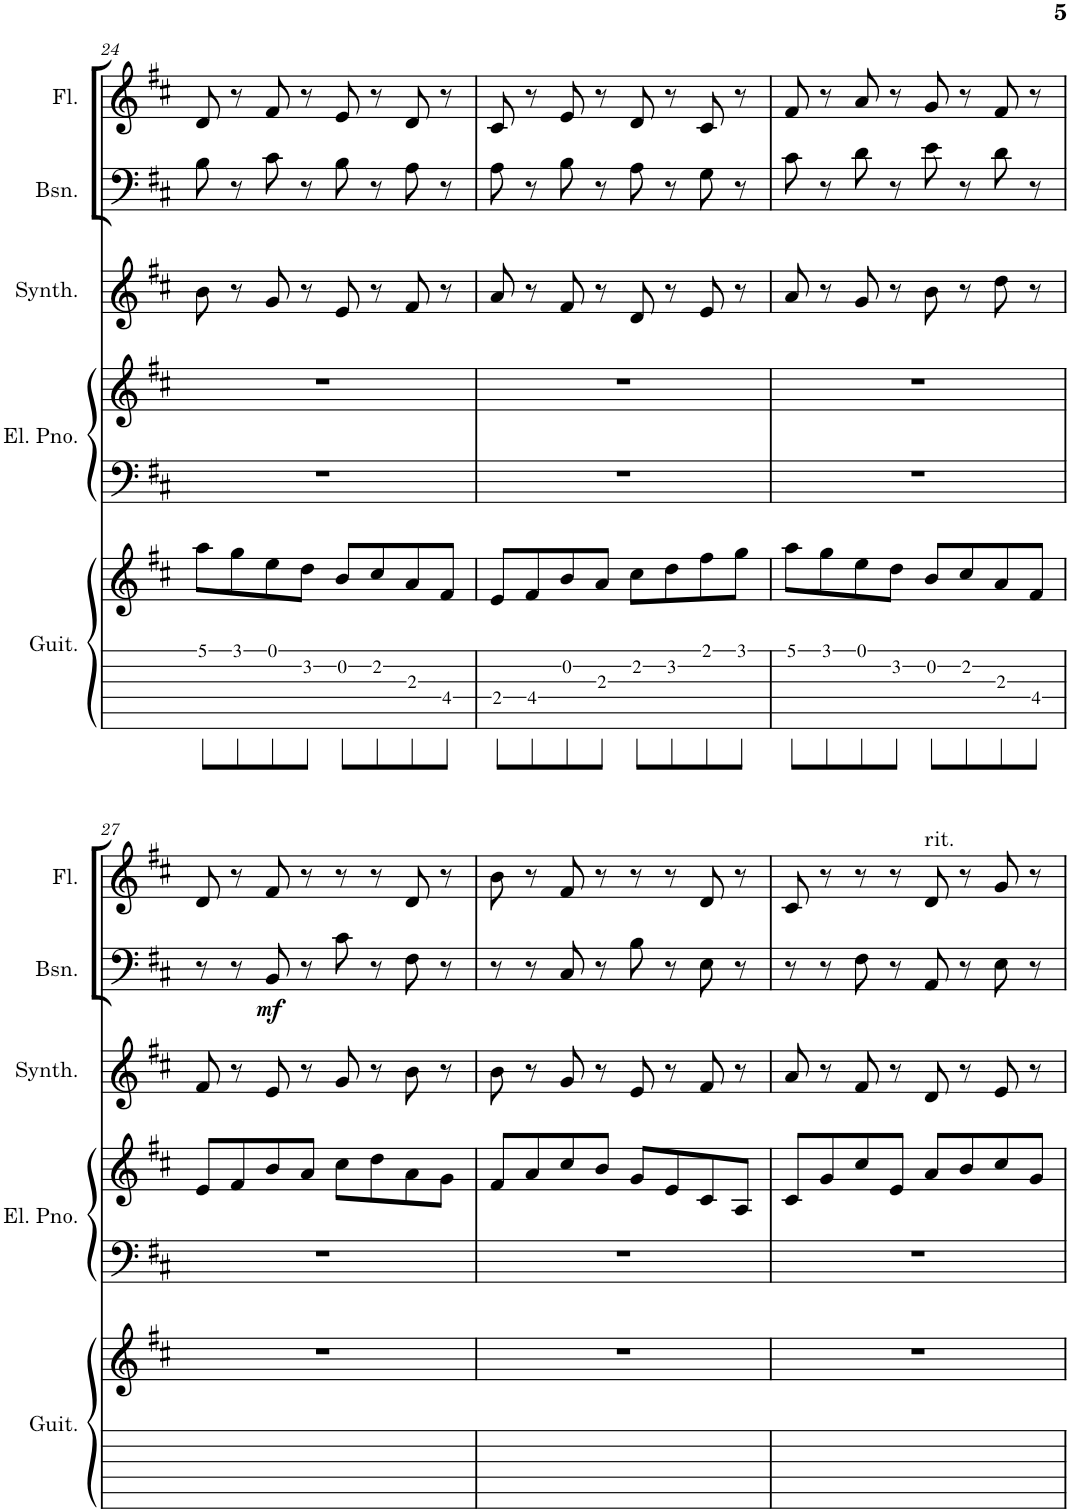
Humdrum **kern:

**kern	**kern	**kern	**kern	**kern	**kern	**dynam	**kern
*part5	*part5	*part4	*part4	*part3	*part2	*part2	*part1
*staff7	*staff6	*staff5	*staff4	*staff3	*staff2	*staff2	*staff1
*I"Guitar	*	*I"Electric Piano	*	*I"Pad Synthesizer	*I"Bassoon	*	*I"Flute
*I'Guit.	*	*I'El. Pno.	*	*I'Synth.	*I'Bsn.	*	*I'Fl.
!!LO:PB:g=z
*	*clefG2	*clefF4	*clefG2	*clefG2	*clefF4	*	*clefG2
*Trd7c12	*Trd7c12	*	*	*	*	*	*
*k[f#c#]	*k[f#c#]	*k[f#c#]	*k[f#c#]	*k[f#c#]	*k[f#c#]	*	*k[f#c#]
*M4/4	*M4/4	*M4/4	*M4/4	*M4/4	*M4/4	*	*M4/4
=24	=24	=24	=24	=24	=24	=24	=24
8aa\L	8aa\L	1r	1r	8b\	8B\	.	8d/
8gg\	8gg\	.	.	8r	8r	.	8r
8ee\	8ee\	.	.	8g/	8c#\	.	8f#/
8dd\J	8dd\J	.	.	8r	8r	.	8r
8b\L	8b/L	.	.	8e/	8B\	.	8e/
8cc#\	8cc#/	.	.	8r	8r	.	8r
8a\	8a/	.	.	8f#/	8A\	.	8d/
8f#\J	8f#/J	.	.	8r	8r	.	8r
=25	=25	=25	=25	=25	=25	=25	=25
8e\L	8e/L	1r	1r	8a/	8A\	.	8c#/
8f#\	8f#/	.	.	8r	8r	.	8r
8b\	8b/	.	.	8f#/	8B\	.	8e/
8a\J	8a/J	.	.	8r	8r	.	8r
8cc#\L	8cc#\L	.	.	8d/	8A\	.	8d/
8dd\	8dd\	.	.	8r	8r	.	8r
8ff#\	8ff#\	.	.	8e/	8G\	.	8c#/
8gg\J	8gg\J	.	.	8r	8r	.	8r
=26	=26	=26	=26	=26	=26	=26	=26
8aa\L	8aa\L	1r	1r	8a/	8c#\	.	8f#/
8gg\	8gg\	.	.	8r	8r	.	8r
8ee\	8ee\	.	.	8g/	8d\	.	8a/
8dd\J	8dd\J	.	.	8r	8r	.	8r
8b\L	8b/L	.	.	8b\	8e\	.	8g/
8cc#\	8cc#/	.	.	8r	8r	.	8r
8a\	8a/	.	.	8dd\	8d\	.	8f#/
8f#\J	8f#/J	.	.	8r	8r	.	8r
!!LO:LB:g=z
=27	=27	=27	=27	=27	=27	=27	=27
1r	1r	1r	8e/L	8f#/	8r	.	8d/
.	.	.	8f#/	8r	8r	.	8r
!	!	!	!	!	!	!LO:DY:b	!
.	.	.	8b/	8e/	8BB/	mf	8f#/
.	.	.	8a/J	8r	8r	.	8r
.	.	.	8cc#\L	8g/	8c#\	.	8r
.	.	.	8dd\	8r	8r	.	8r
.	.	.	8a\	8b\	8F#\	.	8d/
.	.	.	8g\J	8r	8r	.	8r
=28	=28	=28	=28	=28	=28	=28	=28
1r	1r	1r	8f#/L	8b\	8r	.	8b\
.	.	.	8a/	8r	8r	.	8r
.	.	.	8cc#/	8g/	8C#/	.	8f#/
.	.	.	8b/J	8r	8r	.	8r
.	.	.	8g/L	8e/	8B\	.	8r
.	.	.	8e/	8r	8r	.	8r
.	.	.	8c#/	8f#/	8E\	.	8d/
.	.	.	8A/J	8r	8r	.	8r
=29	=29	=29	=29	=29	=29	=29	=29
1r	1r	1r	8c#/L	8a/	8r	.	8c#/
.	.	.	8g/	8r	8r	.	8r
.	.	.	8cc#/	8f#/	8F#\	.	8r
.	.	.	8e/J	8r	8r	.	8r
!	!	!	!	!	!	!	!LO:TX:a:t=rit.
.	.	.	8a/L	8d/	8AA/	.	8d/
.	.	.	8b/	8r	8r	.	8r
.	.	.	8cc#/	8e/	8E\	.	8g/
.	.	.	8g/J	8r	8r	.	8r
=	=	=	=	=	=	=	=
*-	*-	*-	*-	*-	*-	*-	*-
